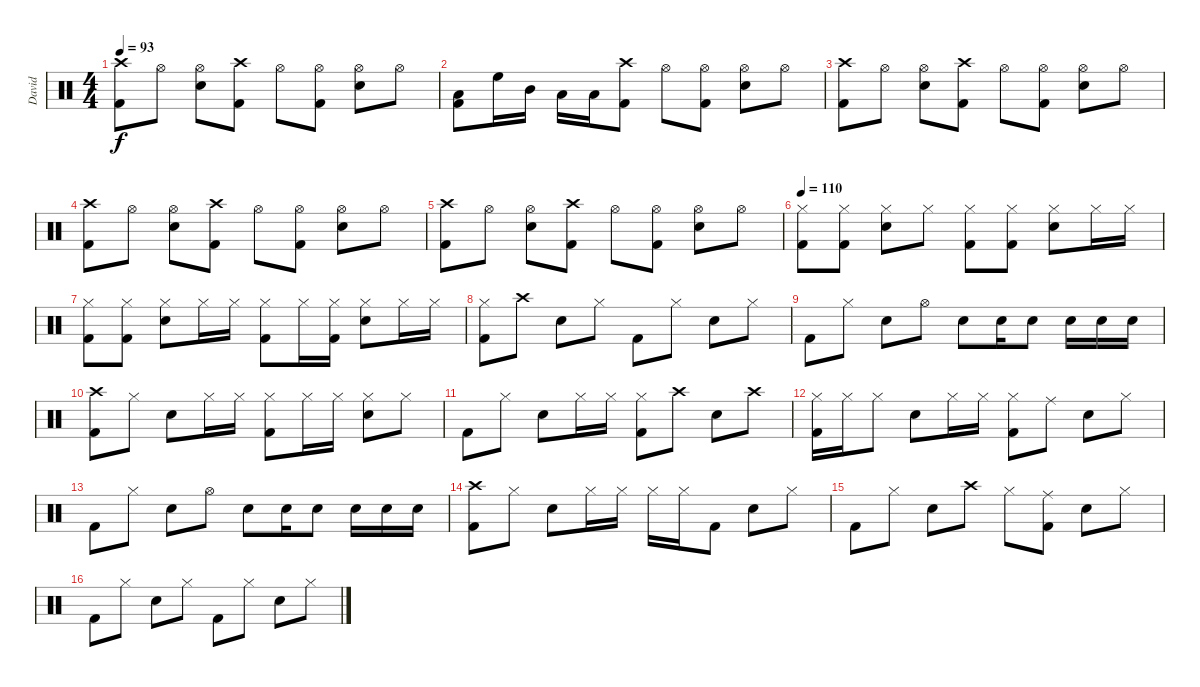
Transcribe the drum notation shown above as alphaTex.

\track ("David" "David") {instrument percussion}
\staff {score}
\articulation defaults
\ts (4 4)
\tempo 93
\clef neutral
\ks c
("Crash high (hit)" "Kick (hit) 2").8{dy f} "Hi-Hat (open)".8 ("Hi-Hat (open)" "Electric Snare (hit)").8 ("Crash high (hit)" "Kick (hit) 2").8 "Hi-Hat (open)".8 ("Hi-Hat (open)" "Kick (hit) 2").8 ("Hi-Hat (open)" "Electric Snare (hit)").8 "Hi-Hat (open)".8 |
("Low Floor Tom (hit)" "Kick (hit) 2").8 "High Floor Tom (hit)".16 "Mid Tom (hit)".16 "Low Tom (hit)".16 "Low Floor Tom (hit)".16 ("Crash high (hit)" "Kick (hit) 2").8 "Hi-Hat (open)".8 ("Hi-Hat (open)" "Kick (hit) 2").8 ("Hi-Hat (open)" "Electric Snare (hit)").8 "Hi-Hat (open)".8 |
("Crash high (hit)" "Kick (hit) 2").8 "Hi-Hat (open)".8 ("Hi-Hat (open)" "Electric Snare (hit)").8 ("Crash high (hit)" "Kick (hit) 2").8 "Hi-Hat (open)".8 ("Hi-Hat (open)" "Kick (hit) 2").8 ("Hi-Hat (open)" "Electric Snare (hit)").8 "Hi-Hat (open)".8 |
("Crash high (hit)" "Kick (hit) 2").8 "Hi-Hat (open)".8 ("Hi-Hat (open)" "Electric Snare (hit)").8 ("Crash high (hit)" "Kick (hit) 2").8 "Hi-Hat (open)".8 ("Hi-Hat (open)" "Kick (hit) 2").8 ("Hi-Hat (open)" "Electric Snare (hit)").8 "Hi-Hat (open)".8 |
("Crash high (hit)" "Kick (hit) 2").8 "Hi-Hat (open)".8 ("Hi-Hat (open)" "Electric Snare (hit)").8 ("Crash high (hit)" "Kick (hit) 2").8 "Hi-Hat (open)".8 ("Hi-Hat (open)" "Kick (hit) 2").8 ("Hi-Hat (open)" "Electric Snare (hit)").8 "Hi-Hat (open)".8 |
\tempo 110
("Hi-Hat (closed)" "Kick (hit) 2").8 ("Hi-Hat (closed)" "Kick (hit) 2").8 ("Hi-Hat (closed)" "Electric Snare (hit)").8 "Hi-Hat (closed)".8 ("Hi-Hat (closed)" "Kick (hit) 2").8 ("Hi-Hat (closed)" "Kick (hit) 2").8 ("Hi-Hat (closed)" "Electric Snare (hit)").8 "Hi-Hat (closed)".16 "Hi-Hat (closed)".16 |
("Hi-Hat (closed)" "Kick (hit) 2").8 ("Hi-Hat (closed)" "Kick (hit) 2").8 ("Hi-Hat (closed)" "Electric Snare (hit)").8 "Hi-Hat (closed)".16 "Hi-Hat (closed)".16 ("Hi-Hat (closed)" "Kick (hit) 2").8 "Hi-Hat (closed)".16 ("Hi-Hat (closed)" "Kick (hit) 2").16 ("Hi-Hat (closed)" "Electric Snare (hit)").8 "Hi-Hat (closed)".16 "Hi-Hat (closed)".16 |
("Hi-Hat (closed)" "Kick (hit) 2").8 "Crash high (hit)".8 "Electric Snare (hit)".8 "Hi-Hat (closed)".8 "Kick (hit) 2".8 "Hi-Hat (closed)".8 "Electric Snare (hit)".8 "Hi-Hat (closed)".8 |
"Kick (hit) 2".8 "Hi-Hat (closed)".8 "Electric Snare (hit)".8 "Hi-Hat (open)".8 "Electric Snare (hit)".8 "Electric Snare (hit)".16 "Electric Snare (hit)".8 "Electric Snare (hit)".16 "Electric Snare (hit)".16 "Electric Snare (hit)".16 |
("Crash high (hit)" "Kick (hit) 2").8 "Hi-Hat (closed)".8 "Electric Snare (hit)".8 "Hi-Hat (closed)".16 "Hi-Hat (closed)".16 ("Hi-Hat (closed)" "Kick (hit) 2").8 "Hi-Hat (closed)".16 "Hi-Hat (closed)".16 ("Hi-Hat (closed)" "Electric Snare (hit)").8 "Hi-Hat (closed)".8 |
"Kick (hit) 2".8 "Hi-Hat (closed)".8 "Electric Snare (hit)".8 "Hi-Hat (closed)".16 "Hi-Hat (closed)".16 ("Hi-Hat (closed)" "Kick (hit) 2").8 "Crash high (hit)".8 "Electric Snare (hit)".8 "Crash high (hit)".8 |
("Hi-Hat (closed)" "Kick (hit) 2").16 "Hi-Hat (closed)".16 "Hi-Hat (closed)".8 "Electric Snare (hit)".8 "Hi-Hat (closed)".16 "Hi-Hat (closed)".16 ("Hi-Hat (closed)" "Kick (hit) 2").8 "Ride (middle)".8 "Electric Snare (hit)".8 "Hi-Hat (closed)".8 |
"Kick (hit) 2".8 "Hi-Hat (closed)".8 "Electric Snare (hit)".8 "Hi-Hat (open)".8 "Electric Snare (hit)".8 "Electric Snare (hit)".16 "Electric Snare (hit)".8 "Electric Snare (hit)".16 "Electric Snare (hit)".16 "Electric Snare (hit)".16 |
("Crash high (hit)" "Kick (hit) 2").8 "Hi-Hat (closed)".8 "Electric Snare (hit)".8 "Hi-Hat (closed)".16 "Hi-Hat (closed)".16 "Hi-Hat (closed)".16 "Hi-Hat (closed)".16 "Kick (hit) 2".8 "Electric Snare (hit)".8 "Hi-Hat (closed)".8 |
"Kick (hit) 2".8 "Hi-Hat (closed)".8 "Electric Snare (hit)".8 "Crash high (hit)".8 "Hi-Hat (closed)".8 ("Ride (middle)" "Kick (hit) 2").8 "Electric Snare (hit)".8 "Hi-Hat (closed)".8 |
"Kick (hit) 2".8 "Hi-Hat (closed)".8 "Electric Snare (hit)".8 "Hi-Hat (closed)".8 "Kick (hit) 2".8 "Hi-Hat (closed)".8 "Electric Snare (hit)".8 "Hi-Hat (closed)".8
